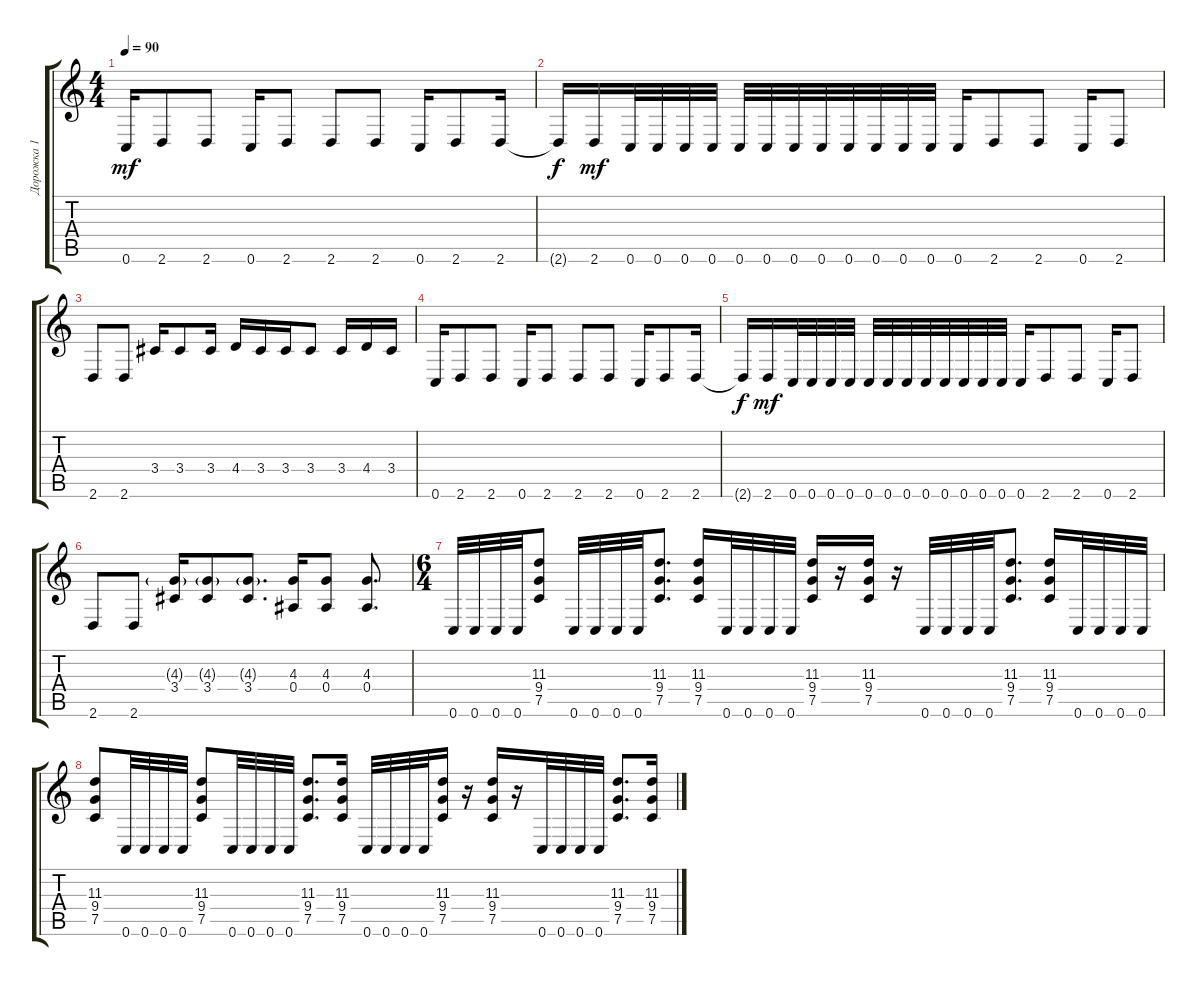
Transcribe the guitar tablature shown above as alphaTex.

\track ("Дорожка 1" "Дорожка 1") {instrument overdrivenguitar}
\staff {score tabs}
\tuning (C4 G3 Eb3 Bb2 F2 C2) {hide}
\ts (4 4)
\tempo 90
\clef g2
\ks c
0.6.16{dy mf} 2.6.8 2.6.8 0.6.16 2.6.8 2.6.8 2.6.8 0.6.16 2.6.8 2.6.16 |
2.6{t}.16{dy f} 2.6.16{dy mf} 0.6.32 0.6.32 0.6.32 0.6.32 0.6.32 0.6.32 0.6.32 0.6.32 0.6.32 0.6.32 0.6.32 0.6.32 0.6.16 2.6.8 2.6.8 0.6.16 2.6.8 |
2.6.8 2.6.8 3.4.16 3.4.8 3.4.16 4.4.16 3.4.16 3.4.16 3.4.8 3.4.16 4.4.16 3.4.16 |
0.6.16 2.6.8 2.6.8 0.6.16 2.6.8 2.6.8 2.6.8 0.6.16 2.6.8 2.6.16 |
2.6{t}.16{dy f} 2.6.16{dy mf} 0.6.32 0.6.32 0.6.32 0.6.32 0.6.32 0.6.32 0.6.32 0.6.32 0.6.32 0.6.32 0.6.32 0.6.32 0.6.16 2.6.8 2.6.8 0.6.16 2.6.8 |
2.6.8 2.6.8 (4.3{g} 3.4).16 (4.3{g} 3.4).8 (4.3{g} 3.4).8{d} (4.3 0.4).16 (4.3 0.4).8 (4.3 0.4).8{d} |
\ts (6 4)
0.6.32 0.6.32 0.6.32 0.6.32 (11.3 9.4 7.5).8 0.6.32 0.6.32 0.6.32 0.6.32 (11.3 9.4 7.5).8{d} (11.3 9.4 7.5).16 0.6.32 0.6.32 0.6.32 0.6.32 (11.3 9.4 7.5).16 r.16 (11.3 9.4 7.5).16 r.16 0.6.32 0.6.32 0.6.32 0.6.32 (11.3 9.4 7.5).8{d} (11.3 9.4 7.5).16 0.6.32 0.6.32 0.6.32 0.6.32 |
(11.3 9.4 7.5).8 0.6.32 0.6.32 0.6.32 0.6.32 (11.3 9.4 7.5).8 0.6.32 0.6.32 0.6.32 0.6.32 (11.3 9.4 7.5).8{d} (11.3 9.4 7.5).16 0.6.32 0.6.32 0.6.32 0.6.32 (11.3 9.4 7.5).16 r.16 (11.3 9.4 7.5).16 r.16 0.6.32 0.6.32 0.6.32 0.6.32 (11.3 9.4 7.5).8{d} (11.3 9.4 7.5).16
